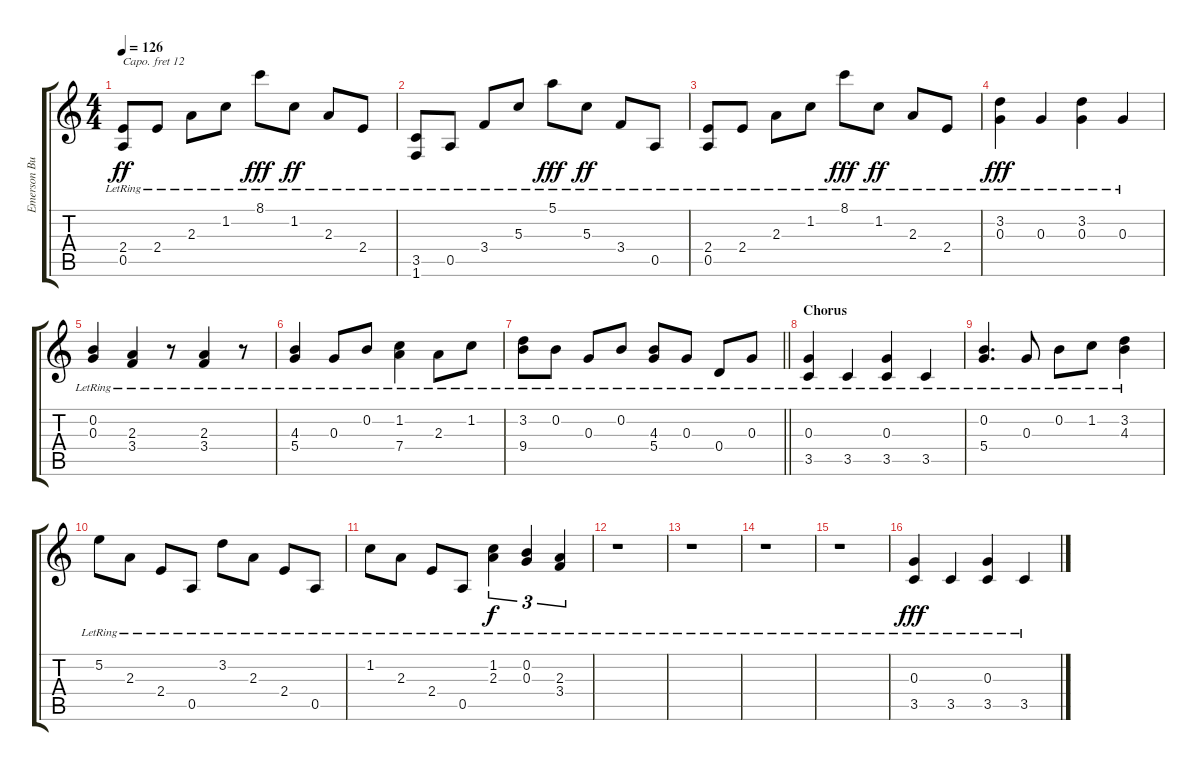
\track ("Emerson Burton (Keyboard)" "Emerson Bu") {instrument acousticgrandpiano}
\staff {score tabs}
\capo 12
\tuning (E4 B3 G3 D3 A2 E2) {hide}
\ts (4 4)
\tempo 126
\clef g2
\ks c
(2.4{lr} 0.5{lr}).8{dy ff} 2.4{lr}.8 2.3{lr}.8 1.2{lr}.8 8.1{lr}.8{dy fff} 1.2{lr}.8{dy ff} 2.3{lr}.8 2.4{lr}.8 |
(3.5{lr} 1.6{lr}).8 0.5{lr}.8 3.4{lr}.8 5.3{lr}.8 5.1{lr}.8{dy fff} 5.3{lr}.8{dy ff} 3.4{lr}.8 0.5{lr}.8 |
(2.4{lr} 0.5{lr}).8 2.4{lr}.8 2.3{lr}.8 1.2{lr}.8 8.1{lr}.8{dy fff} 1.2{lr}.8{dy ff} 2.3{lr}.8 2.4{lr}.8 |
(3.2{lr} 0.3{lr}).4{dy fff} 0.3{lr}.4 (3.2{lr} 0.3{lr}).4 0.3{lr}.4 |
(0.2{lr} 0.3{lr}).4 (2.3{lr} 3.4{lr}).4 r.8 (2.3{lr} 3.4{lr}).4 r.8 |
(4.3{lr} 5.4{lr}).4 0.3{lr}.8 0.2{lr}.8 (1.2{lr} 7.4{lr}).4 2.3{lr}.8 1.2{lr}.8 |
\barLineRight lightlight
(3.2{lr} 9.4{lr}).8 0.2{lr}.8 0.3{lr}.8 0.2{lr}.8 (4.3{lr} 5.4{lr}).8 0.3{lr}.8 0.4{lr}.8 0.3{lr}.8 |
\section ("" "Chorus")
(0.3{lr} 3.5{lr}).4 3.5{lr}.4 (0.3{lr} 3.5{lr}).4 3.5{lr}.4 |
(0.2 5.4{lr}).4{d} 0.3{lr}.8 0.2{lr}.8 1.2{lr}.8 (3.2{lr} 4.3{lr}).4 |
5.2{lr}.8 2.3{lr}.8 2.4{lr}.8 0.5{lr}.8 3.2{lr}.8 2.3{lr}.8 2.4{lr}.8 0.5{lr}.8 |
1.2{lr}.8 2.3{lr}.8 2.4{lr}.8 0.5{lr}.8 (1.2{lr} 2.3{lr}).4{tu (3 2) dy f} (0.2{lr} 0.3{lr}).4{tu (3 2)} (2.3{lr} 3.4{lr}).4{tu (3 2)} |
r.1 |
r.1 |
r.1 |
r.1 |
(0.3{lr} 3.5{lr}).4{dy fff} 3.5{lr}.4 (0.3{lr} 3.5{lr}).4 3.5{lr}.4
